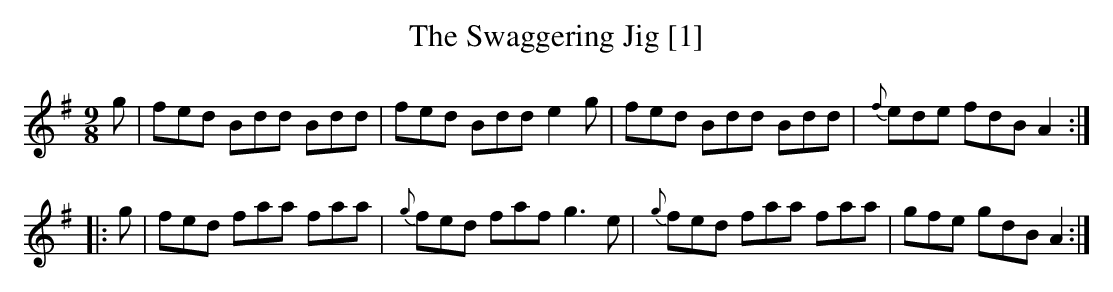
X:1
T:Swaggering Jig [1], The
M:9/8
L:1/8
K:G
g|fed Bdd Bdd|fed Bdd e2g|fed Bdd Bdd|{f}ede fdB A2:|
|:g|fed faa faa|{g}fed faf g3e|{g}fed faa faa|gfe gdB A2:|]
